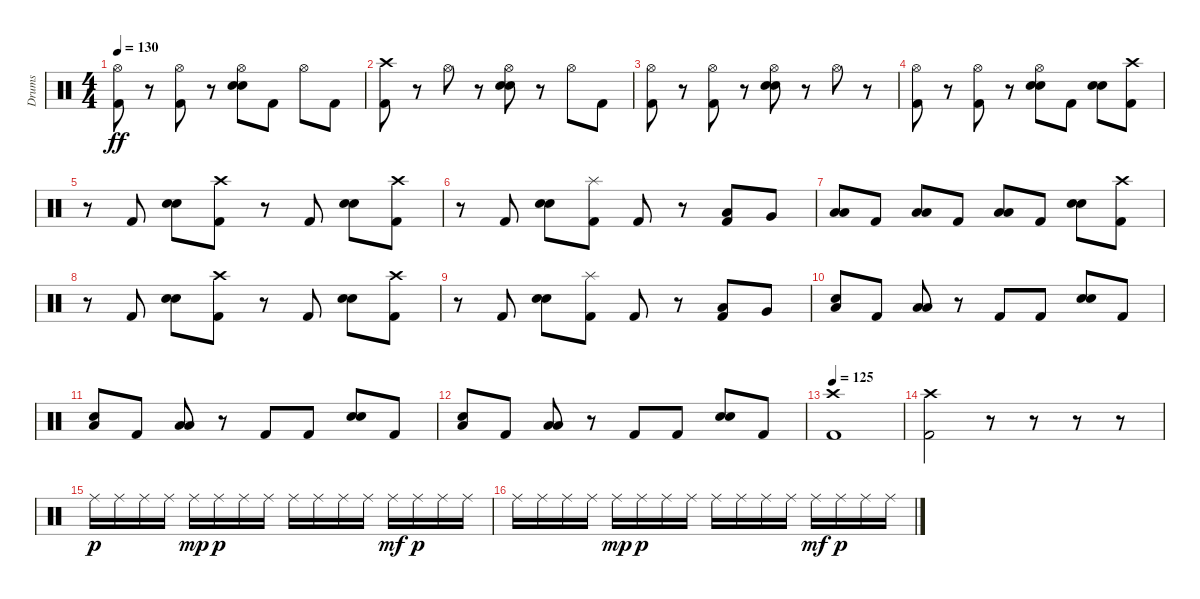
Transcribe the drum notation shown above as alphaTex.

\track ("Drums" "Drums") {instrument percussion}
\staff {score}
\articulation defaults
\ts (4 4)
\tempo 130
\clef neutral
\ks c
("Hi-Hat (open)" "Kick (hit) 2").8{dy ff} r.8 ("Hi-Hat (open)" "Kick (hit) 2").8 r.8 ("Hi-Hat (open)" "Electric Snare (hit)" "Electric Snare (hit)").8 "Kick (hit) 2".8 "Hi-Hat (open)".8 "Kick (hit) 2".8 |
("Crash high (hit)" "Kick (hit) 2").8 r.8 "Hi-Hat (open)".8 r.8 ("Hi-Hat (open)" "Electric Snare (hit)" "Electric Snare (hit)").8 r.8 "Hi-Hat (open)".8 "Kick (hit) 2".8 |
("Hi-Hat (open)" "Kick (hit) 2").8 r.8 ("Hi-Hat (open)" "Kick (hit) 2").8 r.8 ("Hi-Hat (open)" "Electric Snare (hit)" "Electric Snare (hit)").8 r.8 "Hi-Hat (open)".8 r.8 |
("Hi-Hat (open)" "Kick (hit) 2").8 r.8 ("Hi-Hat (open)" "Kick (hit) 2").8 r.8 ("Hi-Hat (open)" "Electric Snare (hit)" "Electric Snare (hit)").8 "Kick (hit) 2".8 ("Electric Snare (hit)" "Electric Snare (hit)").8{bd 240} ("Crash high (hit)" "Kick (hit) 2").8 |
r.8 "Kick (hit) 2".8 ("Electric Snare (hit)" "Electric Snare (hit)").8{bd 240} ("Crash high (hit)" "Kick (hit) 2").8 r.8 "Kick (hit) 2".8 ("Electric Snare (hit)" "Electric Snare (hit)").8{bd 240} ("Crash high (hit)" "Kick (hit) 2").8 |
r.8 "Kick (hit) 2".8 ("Electric Snare (hit)" "Electric Snare (hit)").8{bd 240} ("Splash (hit)" "Kick (hit) 2").8 "Kick (hit) 2".8 r.8 ("Low Floor Tom (hit)" "Kick (hit) 2").8 "Very Low Tom (hit)".8 |
("Low Tom (hit)" "Low Tom (hit)").8 "Kick (hit) 2".8 ("Low Tom (hit)" "Low Tom (hit)").8 "Kick (hit) 2".8 ("Low Tom (hit)" "Low Tom (hit)").8 "Kick (hit) 2".8 ("Electric Snare (hit)" "Electric Snare (hit)").8{bd 240} ("Crash high (hit)" "Kick (hit) 2").8 |
r.8 "Kick (hit) 2".8 ("Electric Snare (hit)" "Electric Snare (hit)").8{bd 240} ("Crash high (hit)" "Kick (hit) 2").8 r.8 "Kick (hit) 2".8 ("Electric Snare (hit)" "Electric Snare (hit)").8{bd 240} ("Crash high (hit)" "Kick (hit) 2").8 |
r.8 "Kick (hit) 2".8 ("Electric Snare (hit)" "Electric Snare (hit)").8{bd 240} ("Splash (hit)" "Kick (hit) 2").8 "Kick (hit) 2".8 r.8 ("Low Floor Tom (hit)" "Kick (hit) 2").8 "Very Low Tom (hit)".8 |
("Electric Snare (hit)" "Low Tom (hit)").8 "Kick (hit) 2".8 ("Low Tom (hit)" "Low Tom (hit)").8 r.8 "Kick (hit) 2".8 "Kick (hit) 2".8 ("Electric Snare (hit)" "Electric Snare (hit)").8{bd 240} "Kick (hit) 2".8 |
("Electric Snare (hit)" "Low Tom (hit)").8 "Kick (hit) 2".8 ("Low Tom (hit)" "Low Tom (hit)").8 r.8 "Kick (hit) 2".8 "Kick (hit) 2".8 ("Electric Snare (hit)" "Electric Snare (hit)").8{bd 240} "Kick (hit) 2".8 |
("Electric Snare (hit)" "Low Tom (hit)").8 "Kick (hit) 2".8 ("Low Tom (hit)" "Low Tom (hit)").8 r.8 "Kick (hit) 2".8 "Kick (hit) 2".8 ("Electric Snare (hit)" "Electric Snare (hit)").8{bd 240} "Kick (hit) 2".8 |
\tempo 125
("Crash high (hit)" "Kick (hit) 2").1 |
("Crash high (hit)" "Kick (hit) 2").2 r.8 r.8 r.8 r.8 |
"Ride (middle)".16{dy p} "Ride (middle)".16 "Ride (middle)".16 "Ride (middle)".16 "Ride (middle)".16{dy mp} "Ride (middle)".16{dy p} "Ride (middle)".16 "Ride (middle)".16 "Ride (middle)".16 "Ride (middle)".16 "Ride (middle)".16 "Ride (middle)".16 "Ride (middle)".16{dy mf} "Ride (middle)".16{dy p} "Ride (middle)".16 "Ride (middle)".16 |
"Ride (middle)".16 "Ride (middle)".16 "Ride (middle)".16 "Ride (middle)".16 "Ride (middle)".16{dy mp} "Ride (middle)".16{dy p} "Ride (middle)".16 "Ride (middle)".16 "Ride (middle)".16 "Ride (middle)".16 "Ride (middle)".16 "Ride (middle)".16 "Ride (middle)".16{dy mf} "Ride (middle)".16{dy p} "Ride (middle)".16 "Ride (middle)".16
